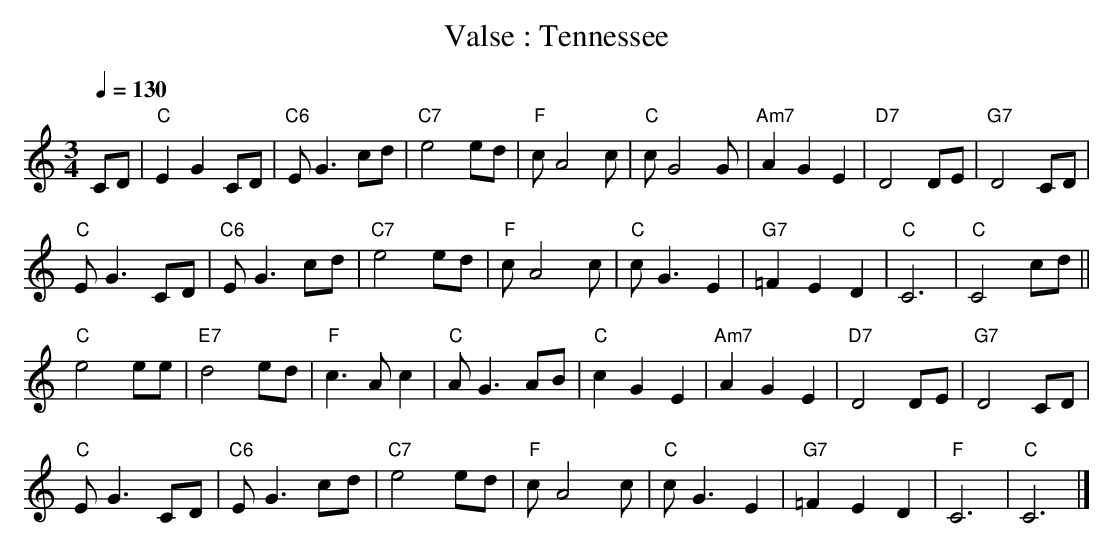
X:1
T:Valse : Tennessee
M:3/4
L:1/8
Q:1/4=130
K:Cmaj
CD|"C"E2 G2 CD|"C6"EG3 cd|"C7"e4 ed|"F"cA4c|"C"cG4G|"Am7"A2 G2 E2|"D7"D4 DE|"G7"D4 CD|
"C"EG3 CD|"C6"EG3 cd|"C7"e4 ed|"F"cA4c|"C"cG3 E2|"G7"=F2 E2 D2|"C"C6|"C"C4 cd||
"C"e4 ee|"E7"d4 ed|"F"c3A c2|"C"AG3 AB|"C"c2 G2 E2|"Am7"A2 G2 E2|"D7"D4 DE|"G7"D4 CD|
"C"EG3 CD|"C6"EG3 cd|"C7"e4 ed|"F"cA4c|"C"cG3 E2|"G7"=F2 E2 D2|"F"C6|"C"C6|]
